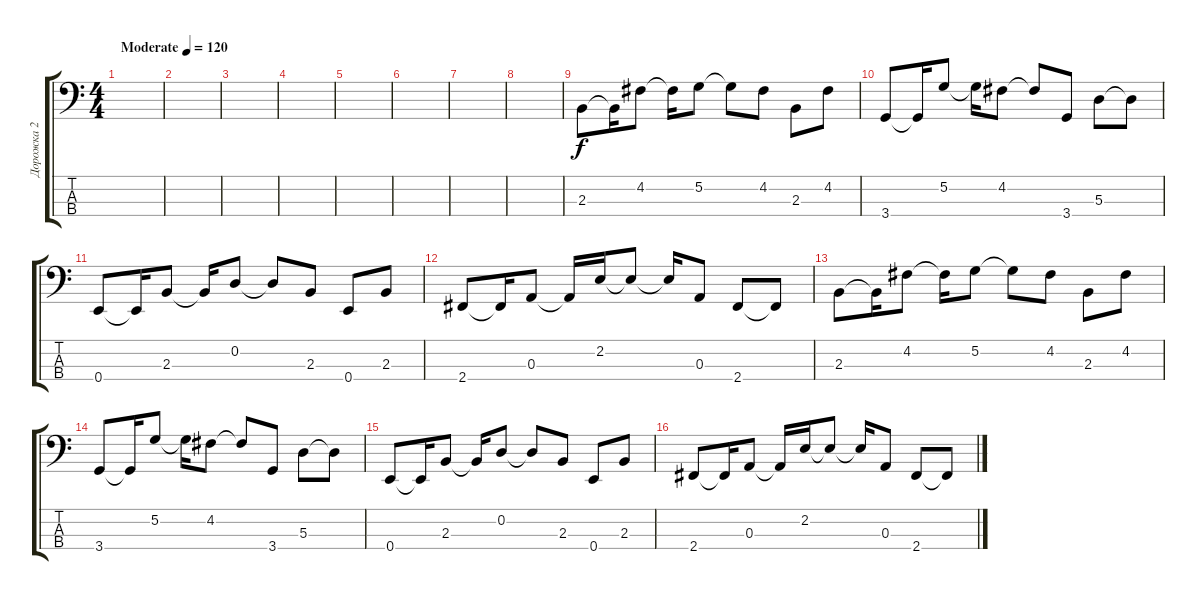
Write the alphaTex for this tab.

\track ("Дорожка 2" "Дорожка 2") {instrument electricbassfinger}
\staff {score tabs}
\tuning (G2 D2 A1 E1) {hide}
\ts (4 4)
\tempo (120 "Moderate")
\clef f4
\ks c
|
|
|
|
|
|
|
|
2.3.8 2.3{t}.16 4.2.8 4.2{t}.16 5.2.8 5.2{t}.8 4.2.8 2.3.8 4.2.8 |
3.4.8 3.4{t}.16 5.2.8 5.2{t}.16 4.2.8 4.2{t}.8 3.4.8 5.3.8 5.3{t}.8 |
0.4.8 0.4{t}.16 2.3.8 2.3{t}.16 0.2.8 0.2{t}.8 2.3.8 0.4.8 2.3.8 |
2.4.8 2.4{t}.16 0.3.8 0.3{t}.16 2.2.16 2.2{t}.8 2.2{t}.16 0.3.8 2.4.8 2.4{t}.8 |
2.3.8 2.3{t}.16 4.2.8 4.2{t}.16 5.2.8 5.2{t}.8 4.2.8 2.3.8 4.2.8 |
3.4.8 3.4{t}.16 5.2.8 5.2{t}.16 4.2.8 4.2{t}.8 3.4.8 5.3.8 5.3{t}.8 |
0.4.8 0.4{t}.16 2.3.8 2.3{t}.16 0.2.8 0.2{t}.8 2.3.8 0.4.8 2.3.8 |
2.4.8 2.4{t}.16 0.3.8 0.3{t}.16 2.2.16 2.2{t}.8 2.2{t}.16 0.3.8 2.4.8 2.4{t}.8
